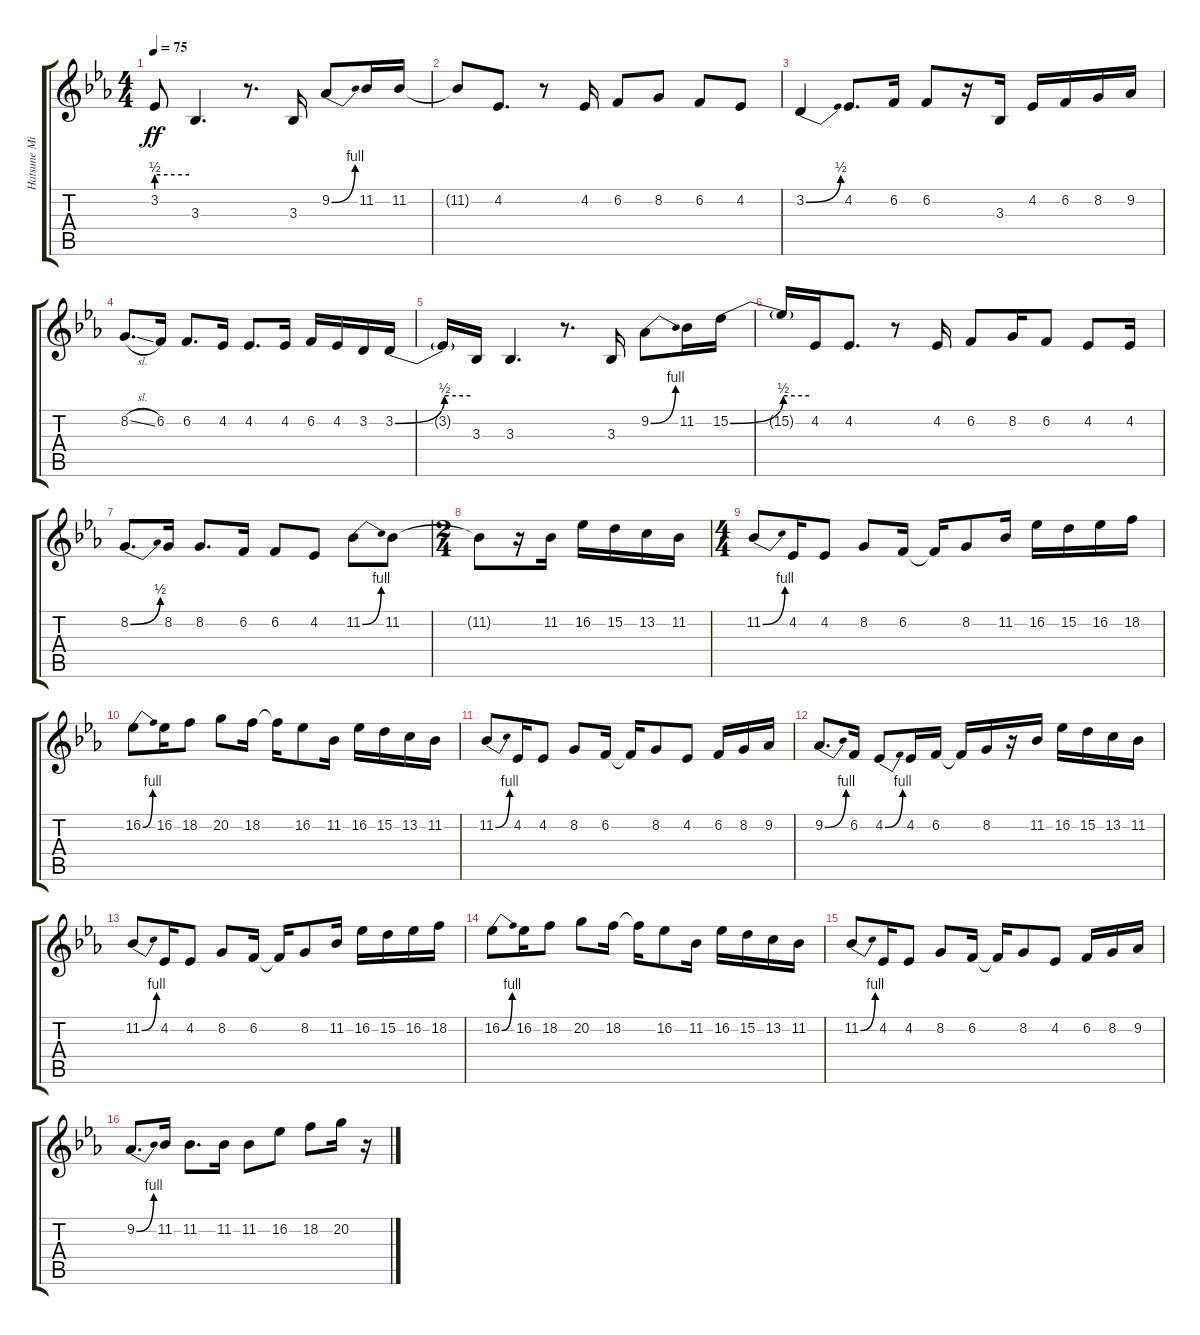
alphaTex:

\track ("Hatsune Miku" "Hatsune Mi") {instrument lead2sawtooth}
\staff {score tabs}
\tuning (E4 B3 G3 D3 A2 E2) {hide}
\ts (4 4)
\tempo 75
\clef g2
\ks eb
3.2{be (hold 0 2 60 2) t}.8{dy ff} 3.3.4{d} r.8{d} 3.3.16 9.2{be (bend 0 0 60 4)}.8 11.2.16 11.2.16 |
11.2{t}.8 4.2.8{d} r.8 4.2.16 6.2.8 8.2.8 6.2.8 4.2.8 |
3.2{be (bend 0 0 60 2)}.4 4.2.8{d} 6.2.16 6.2.8 r.16 3.3.16 4.2.16 6.2.16 8.2.16 9.2.16 |
8.2{sl}.8{d} 6.2.16 6.2.8{d} 4.2.16 4.2.8{d} 4.2.16 6.2.16 4.2.16 3.2.16 3.2{be (bend 0 0 60 2)}.16 |
3.2{be (hold 0 2 60 2) t}.16 3.3.16 3.3.4{d} r.8{d} 3.3.16 9.2{be (bend 0 0 60 4)}.8 11.2.16 15.2{be (bend 0 0 60 2)}.16 |
15.2{be (hold 0 2 60 2) t}.16 4.2.16 4.2.8{d} r.8 4.2.16 6.2.8 8.2.16 6.2.8 4.2.8 4.2.16 |
8.2{be (bend 0 0 60 2)}.8{d} 8.2.16 8.2.8{d} 6.2.16 6.2.8 4.2.8 11.2{be (bend 0 0 60 4)}.8 11.2.8 |
\ts (2 4)
11.2{t}.8 r.16 11.2.16 16.2.16 15.2.16 13.2.16 11.2.16 |
\ts (4 4)
11.2{be (bend 0 0 60 4)}.8 4.2.16 4.2.8 8.2.8 6.2.16 6.2{t}.16 8.2.8 11.2.16 16.2.16 15.2.16 16.2.16 18.2.16 |
16.2{be (bend 0 0 60 4)}.8 16.2.16 18.2.8 20.2.8 18.2.16 18.2{t}.16 16.2.8 11.2.16 16.2.16 15.2.16 13.2.16 11.2.16 |
11.2{be (bend 0 0 60 4)}.8 4.2.16 4.2.8 8.2.8 6.2.16 6.2{t}.16 8.2.8 4.2.8 6.2.16 8.2.16 9.2.16 |
9.2{be (bend 0 0 60 4)}.8{d} 6.2.16 4.2{be (bend 0 0 60 4)}.8 4.2.16 6.2.16 6.2{t}.16 8.2.16 r.16 11.2.16 16.2.16 15.2.16 13.2.16 11.2.16 |
11.2{be (bend 0 0 60 4)}.8 4.2.16 4.2.8 8.2.8 6.2.16 6.2{t}.16 8.2.8 11.2.16 16.2.16 15.2.16 16.2.16 18.2.16 |
16.2{be (bend 0 0 60 4)}.8 16.2.16 18.2.8 20.2.8 18.2.16 18.2{t}.16 16.2.8 11.2.16 16.2.16 15.2.16 13.2.16 11.2.16 |
11.2{be (bend 0 0 60 4)}.8 4.2.16 4.2.8 8.2.8 6.2.16 6.2{t}.16 8.2.8 4.2.8 6.2.16 8.2.16 9.2.16 |
9.2{be (bend 0 0 60 4)}.8{d} 11.2.16 11.2.8{d} 11.2.16 11.2.8 16.2.8 18.2.8 20.2.16 r.16
